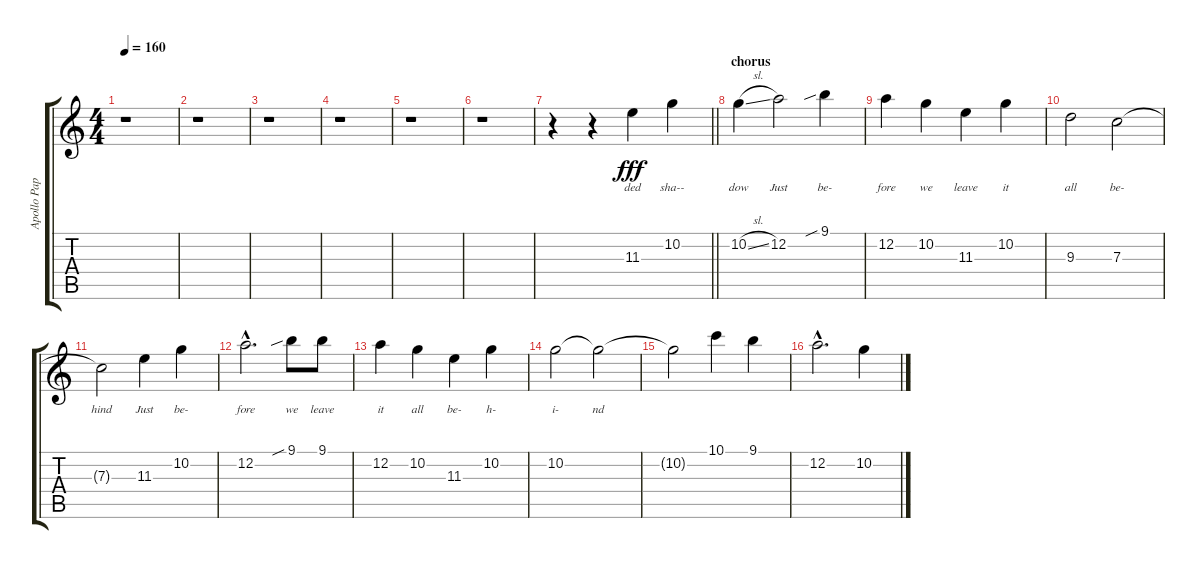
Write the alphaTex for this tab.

\track ("Apollo Papathanasio" "Apollo Pap") {instrument overdrivenguitar}
\staff {score tabs}
\tuning (D4 A3 F3 C3 G2 D2) {hide}
\ts (4 4)
\tempo 160
\clef g2
\ks aminor
r.1{dy fff} |
r.1 |
r.1 |
r.1 |
r.1 |
r.1 |
\barLineRight lightlight
r.4 r.4 11.3.4{lyrics (0 "ded") lyrics (1 "") lyrics (2 "") lyrics (3 "") lyrics (4 "")} 10.2.4{lyrics (0 "sha--") lyrics (1 "") lyrics (2 "") lyrics (3 "") lyrics (4 "")} |
\section ("" "chorus")
10.2{sl}.4{lyrics (0 "dow") lyrics (1 "") lyrics (2 "") lyrics (3 "") lyrics (4 "")} 12.2.2{lyrics (0 "Just") lyrics (1 "") lyrics (2 "") lyrics (3 "") lyrics (4 "")} 9.1{sib}.4{lyrics (0 "be-") lyrics (1 "") lyrics (2 "") lyrics (3 "") lyrics (4 "")} |
12.2.4{lyrics (0 "fore") lyrics (1 "") lyrics (2 "") lyrics (3 "") lyrics (4 "")} 10.2.4{lyrics (0 "we") lyrics (1 "") lyrics (2 "") lyrics (3 "") lyrics (4 "")} 11.3.4{lyrics (0 "leave") lyrics (1 "") lyrics (2 "") lyrics (3 "") lyrics (4 "")} 10.2.4{lyrics (0 "it") lyrics (1 "") lyrics (2 "") lyrics (3 "") lyrics (4 "")} |
9.3.2{lyrics (0 "all") lyrics (1 "") lyrics (2 "") lyrics (3 "") lyrics (4 "")} 7.3.2{lyrics (0 "be-") lyrics (1 "") lyrics (2 "") lyrics (3 "") lyrics (4 "")} |
7.3{t}.2{lyrics (0 "hind") lyrics (1 "") lyrics (2 "") lyrics (3 "") lyrics (4 "")} 11.3.4{lyrics (0 "Just") lyrics (1 "") lyrics (2 "") lyrics (3 "") lyrics (4 "")} 10.2.4{lyrics (0 "be-") lyrics (1 "") lyrics (2 "") lyrics (3 "") lyrics (4 "")} |
12.2{hac}.2{d lyrics (0 "fore") lyrics (1 "") lyrics (2 "") lyrics (3 "") lyrics (4 "")} 9.1{sib}.8{lyrics (0 "we") lyrics (1 "") lyrics (2 "") lyrics (3 "") lyrics (4 "")} 9.1.8{lyrics (0 "leave") lyrics (1 "") lyrics (2 "") lyrics (3 "") lyrics (4 "")} |
12.2.4{lyrics (0 "it") lyrics (1 "") lyrics (2 "") lyrics (3 "") lyrics (4 "")} 10.2.4{lyrics (0 "all") lyrics (1 "") lyrics (2 "") lyrics (3 "") lyrics (4 "")} 11.3.4{lyrics (0 "be-") lyrics (1 "") lyrics (2 "") lyrics (3 "") lyrics (4 "")} 10.2.4{lyrics (0 "h-") lyrics (1 "") lyrics (2 "") lyrics (3 "") lyrics (4 "")} |
10.2.2{lyrics (0 "i-") lyrics (1 "") lyrics (2 "") lyrics (3 "") lyrics (4 "")} 10.2{t}.2{lyrics (0 "nd") lyrics (1 "") lyrics (2 "") lyrics (3 "") lyrics (4 "")} |
10.2{t}.2 10.1.4 9.1.4 |
12.2{hac}.2{d} 10.2.4
